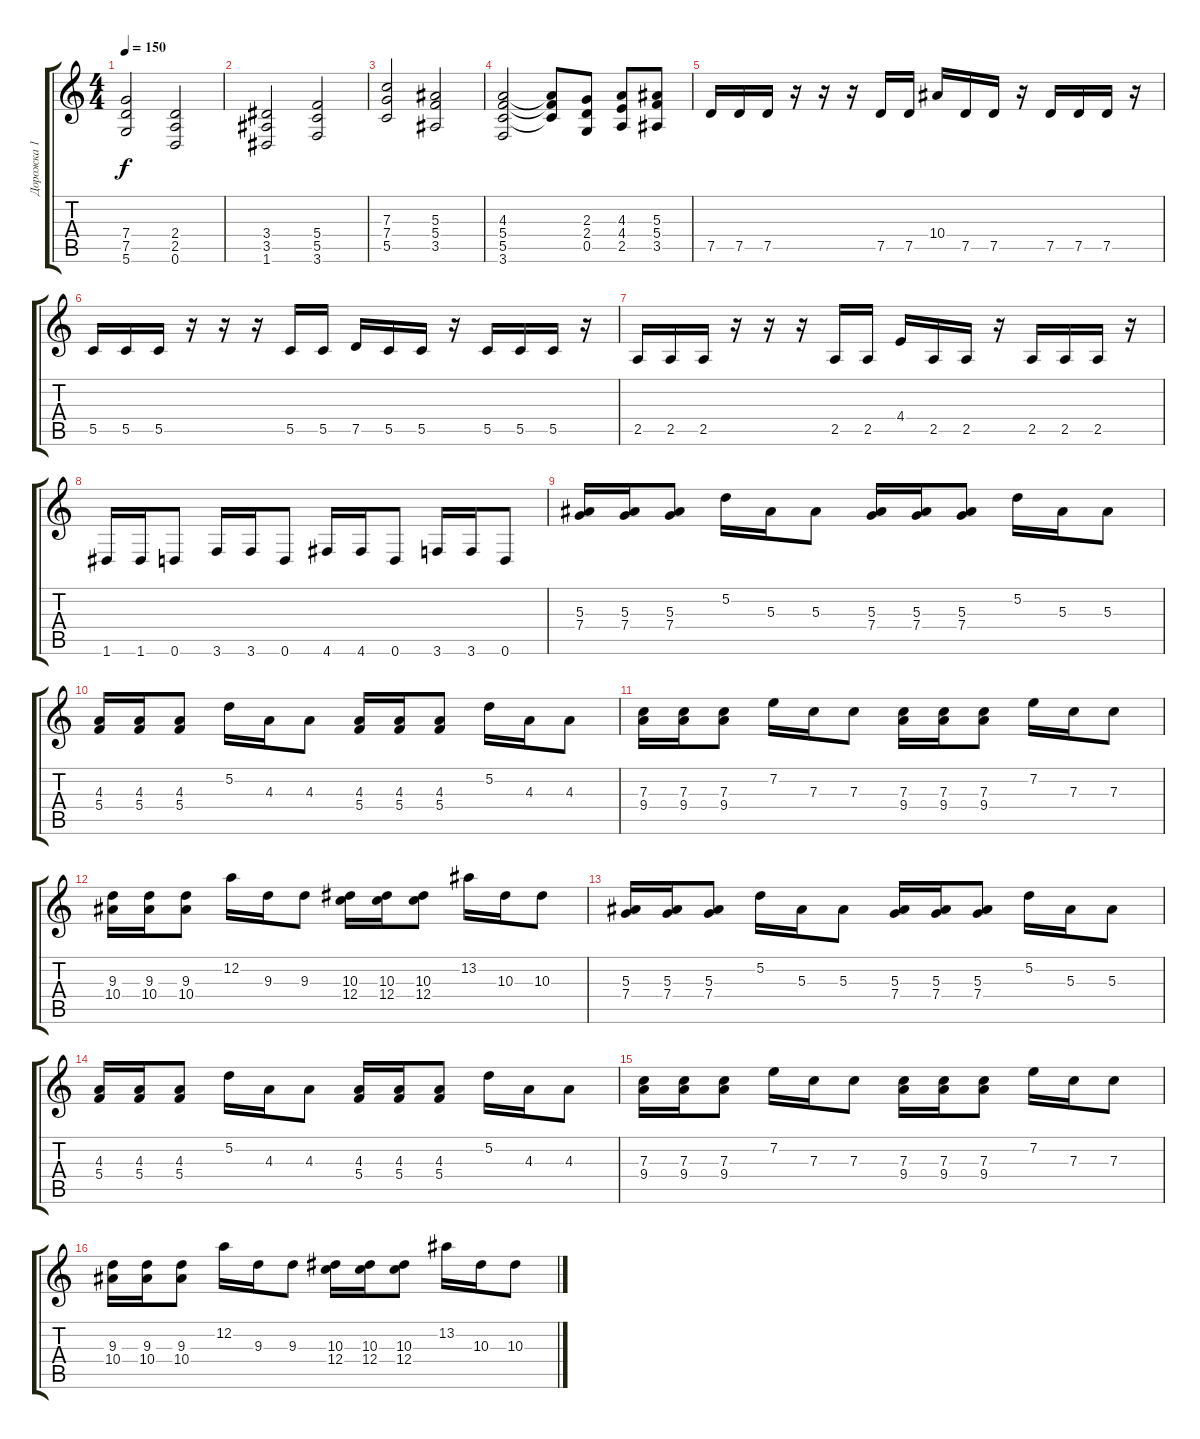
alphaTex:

\track ("Дорожка 1" "Дорожка 1") {instrument distortionguitar}
\staff {score tabs}
\tuning (D4 A3 F3 C3 G2 D2) {hide}
\ts (4 4)
\tempo 150
\clef g2
\ks c
(7.4 7.5 5.6).2{dy f} (2.4 2.5 0.6).2 |
(3.4 3.5 1.6).2 (5.4 5.5 3.6).2 |
(7.3 7.4 5.5).2 (5.3 5.4 3.5).2 |
(4.3 5.4 5.5 3.6).2 (4.3{t} 5.4{t} 5.5{t}).8 (2.3 2.4 0.5).8 (4.3 4.4 2.5).8 (5.3 5.4 3.5).8 |
7.5.16 7.5.16 7.5.16 r.16 r.16 r.16 7.5.16 7.5.16 10.4.16 7.5.16 7.5.16 r.16 7.5.16 7.5.16 7.5.16 r.16 |
5.5.16 5.5.16 5.5.16 r.16 r.16 r.16 5.5.16 5.5.16 7.5.16 5.5.16 5.5.16 r.16 5.5.16 5.5.16 5.5.16 r.16 |
2.5.16 2.5.16 2.5.16 r.16 r.16 r.16 2.5.16 2.5.16 4.4.16 2.5.16 2.5.16 r.16 2.5.16 2.5.16 2.5.16 r.16 |
1.6.16 1.6.16 0.6.8 3.6.16 3.6.16 0.6.8 4.6.16 4.6.16 0.6.8 3.6.16 3.6.16 0.6.8 |
(5.3 7.4).16 (5.3 7.4).16 (5.3 7.4).8 5.2.16 5.3.16 5.3.8 (5.3 7.4).16 (5.3 7.4).16 (5.3 7.4).8 5.2.16 5.3.16 5.3.8 |
(4.3 5.4).16 (4.3 5.4).16 (4.3 5.4).8 5.2.16 4.3.16 4.3.8 (4.3 5.4).16 (4.3 5.4).16 (4.3 5.4).8 5.2.16 4.3.16 4.3.8 |
(7.3 9.4).16 (7.3 9.4).16 (7.3 9.4).8 7.2.16 7.3.16 7.3.8 (7.3 9.4).16 (7.3 9.4).16 (7.3 9.4).8 7.2.16 7.3.16 7.3.8 |
(9.3 10.4).16 (9.3 10.4).16 (9.3 10.4).8 12.2.16 9.3.16 9.3.8 (10.3 12.4).16 (10.3 12.4).16 (10.3 12.4).8 13.2.16 10.3.16 10.3.8 |
(5.3 7.4).16 (5.3 7.4).16 (5.3 7.4).8 5.2.16 5.3.16 5.3.8 (5.3 7.4).16 (5.3 7.4).16 (5.3 7.4).8 5.2.16 5.3.16 5.3.8 |
(4.3 5.4).16 (4.3 5.4).16 (4.3 5.4).8 5.2.16 4.3.16 4.3.8 (4.3 5.4).16 (4.3 5.4).16 (4.3 5.4).8 5.2.16 4.3.16 4.3.8 |
(7.3 9.4).16 (7.3 9.4).16 (7.3 9.4).8 7.2.16 7.3.16 7.3.8 (7.3 9.4).16 (7.3 9.4).16 (7.3 9.4).8 7.2.16 7.3.16 7.3.8 |
(9.3 10.4).16 (9.3 10.4).16 (9.3 10.4).8 12.2.16 9.3.16 9.3.8 (10.3 12.4).16 (10.3 12.4).16 (10.3 12.4).8 13.2.16 10.3.16 10.3.8
